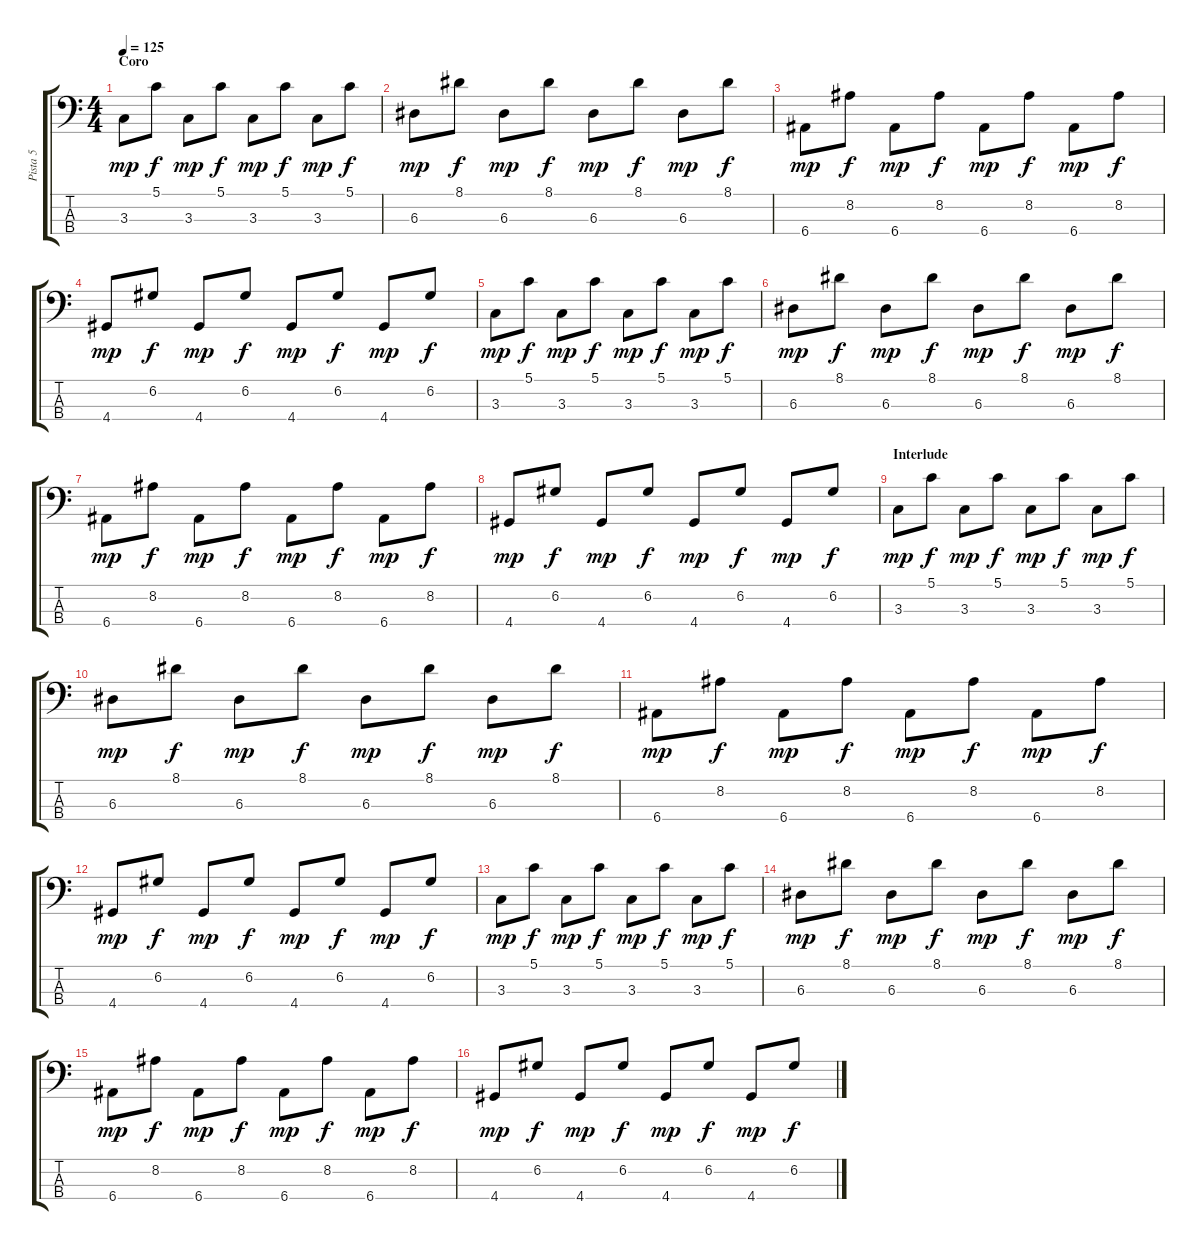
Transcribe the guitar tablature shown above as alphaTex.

\track ("Pista 5" "Pista 5") {instrument fretlessbass}
\staff {score tabs}
\tuning (G2 D2 A1 E1) {hide}
\ts (4 4)
\section ("" "Coro")
\tempo 125
\clef f4
\ks c
3.3.8{dy mp} 5.1.8{dy f} 3.3.8{dy mp} 5.1.8{dy f} 3.3.8{dy mp} 5.1.8{dy f} 3.3.8{dy mp} 5.1.8{dy f} |
6.3.8{dy mp} 8.1.8{dy f} 6.3.8{dy mp} 8.1.8{dy f} 6.3.8{dy mp} 8.1.8{dy f} 6.3.8{dy mp} 8.1.8{dy f} |
6.4.8{dy mp} 8.2.8{dy f} 6.4.8{dy mp} 8.2.8{dy f} 6.4.8{dy mp} 8.2.8{dy f} 6.4.8{dy mp} 8.2.8{dy f} |
4.4.8{dy mp} 6.2.8{dy f} 4.4.8{dy mp} 6.2.8{dy f} 4.4.8{dy mp} 6.2.8{dy f} 4.4.8{dy mp} 6.2.8{dy f} |
3.3.8{dy mp} 5.1.8{dy f} 3.3.8{dy mp} 5.1.8{dy f} 3.3.8{dy mp} 5.1.8{dy f} 3.3.8{dy mp} 5.1.8{dy f} |
6.3.8{dy mp} 8.1.8{dy f} 6.3.8{dy mp} 8.1.8{dy f} 6.3.8{dy mp} 8.1.8{dy f} 6.3.8{dy mp} 8.1.8{dy f} |
6.4.8{dy mp} 8.2.8{dy f} 6.4.8{dy mp} 8.2.8{dy f} 6.4.8{dy mp} 8.2.8{dy f} 6.4.8{dy mp} 8.2.8{dy f} |
4.4.8{dy mp} 6.2.8{dy f} 4.4.8{dy mp} 6.2.8{dy f} 4.4.8{dy mp} 6.2.8{dy f} 4.4.8{dy mp} 6.2.8{dy f} |
\section ("" "Interlude")
3.3.8{dy mp} 5.1.8{dy f} 3.3.8{dy mp} 5.1.8{dy f} 3.3.8{dy mp} 5.1.8{dy f} 3.3.8{dy mp} 5.1.8{dy f} |
6.3.8{dy mp} 8.1.8{dy f} 6.3.8{dy mp} 8.1.8{dy f} 6.3.8{dy mp} 8.1.8{dy f} 6.3.8{dy mp} 8.1.8{dy f} |
6.4.8{dy mp} 8.2.8{dy f} 6.4.8{dy mp} 8.2.8{dy f} 6.4.8{dy mp} 8.2.8{dy f} 6.4.8{dy mp} 8.2.8{dy f} |
4.4.8{dy mp} 6.2.8{dy f} 4.4.8{dy mp} 6.2.8{dy f} 4.4.8{dy mp} 6.2.8{dy f} 4.4.8{dy mp} 6.2.8{dy f} |
3.3.8{dy mp} 5.1.8{dy f} 3.3.8{dy mp} 5.1.8{dy f} 3.3.8{dy mp} 5.1.8{dy f} 3.3.8{dy mp} 5.1.8{dy f} |
6.3.8{dy mp} 8.1.8{dy f} 6.3.8{dy mp} 8.1.8{dy f} 6.3.8{dy mp} 8.1.8{dy f} 6.3.8{dy mp} 8.1.8{dy f} |
6.4.8{dy mp} 8.2.8{dy f} 6.4.8{dy mp} 8.2.8{dy f} 6.4.8{dy mp} 8.2.8{dy f} 6.4.8{dy mp} 8.2.8{dy f} |
4.4.8{dy mp} 6.2.8{dy f} 4.4.8{dy mp} 6.2.8{dy f} 4.4.8{dy mp} 6.2.8{dy f} 4.4.8{dy mp} 6.2.8{dy f}
